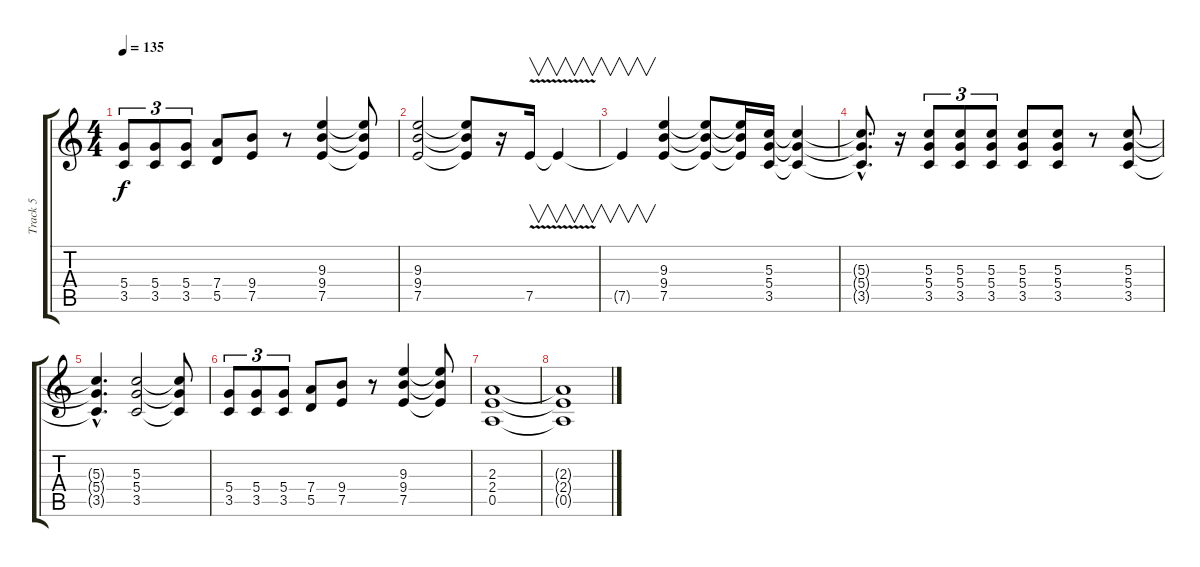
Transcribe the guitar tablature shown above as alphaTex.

\track ("Track 5" "Track 5") {instrument overdrivenguitar}
\staff {score tabs}
\tuning (E4 B3 G3 D3 A2 E2) {hide}
\ts (4 4)
\tempo 135
\clef g2
\ks c
(5.4 3.5).8{tu (3 2) dy f} (5.4 3.5).8{tu (3 2)} (5.4 3.5).8{tu (3 2)} (7.4 5.5).8 (9.4 7.5).8 r.8 (9.3 9.4 7.5).4 (9.3{t} 9.4{t} 7.5{t}).8 |
(9.3 9.4 7.5).2 (9.3{t} 9.4{t} 7.5{t}).8 r.16 7.5{v}.16{v} 7.5{t}.4{v} |
7.5{t}.4{v} (9.3 9.4 7.5).4 (9.3{t} 9.4{t} 7.5{t}).8 (9.3{t} 9.4{t} 7.5{t}).16 (5.3 5.4 3.5).16 (5.3{t} 5.4{t} 3.5{t}).4 |
(5.3{hac t} 5.4{hac t} 3.5{hac t}).8{d} r.16 (5.3 5.4 3.5).8{tu (3 2)} (5.3 5.4 3.5).8{tu (3 2)} (5.3 5.4 3.5).8{tu (3 2)} (5.3 5.4 3.5).8 (5.3 5.4 3.5).8 r.8 (5.3 5.4 3.5).8 |
(5.3{hac t} 5.4{hac t} 3.5{hac t}).4{d} (5.3 5.4 3.5).2 (5.3{t} 5.4{t} 3.5{t}).8 |
(5.4 3.5).8{tu (3 2)} (5.4 3.5).8{tu (3 2)} (5.4 3.5).8{tu (3 2)} (7.4 5.5).8 (9.4 7.5).8 r.8 (9.3 9.4 7.5).4 (9.3{t} 9.4{t} 7.5{t}).8 |
(2.3 2.4 0.5).1 |
(2.3{t} 2.4{t} 0.5{t}).1
